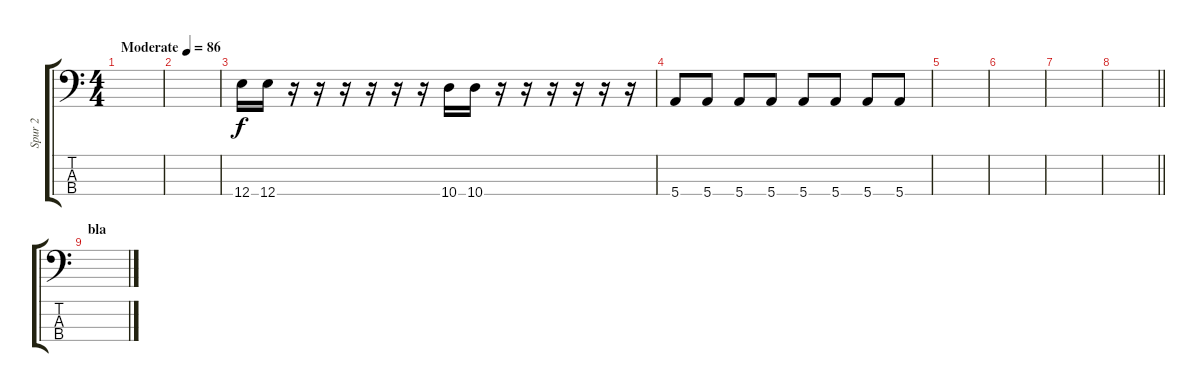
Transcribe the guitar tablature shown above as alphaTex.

\track ("Spur 2" "Spur 2") {instrument electricbassfinger}
\staff {score tabs}
\tuning (G2 D2 A1 E1) {hide}
\ts (4 4)
\tempo (86 "Moderate")
\clef f4
\ks c
|
|
12.4.16 12.4.16 r.16 r.16 r.16 r.16 r.16 r.16 10.4.16 10.4.16 r.16 r.16 r.16 r.16 r.16 r.16 |
5.4.8 5.4.8 5.4.8 5.4.8 5.4.8 5.4.8 5.4.8 5.4.8 |
|
|
|
\barLineRight lightlight
|
\section ("" "bla")
